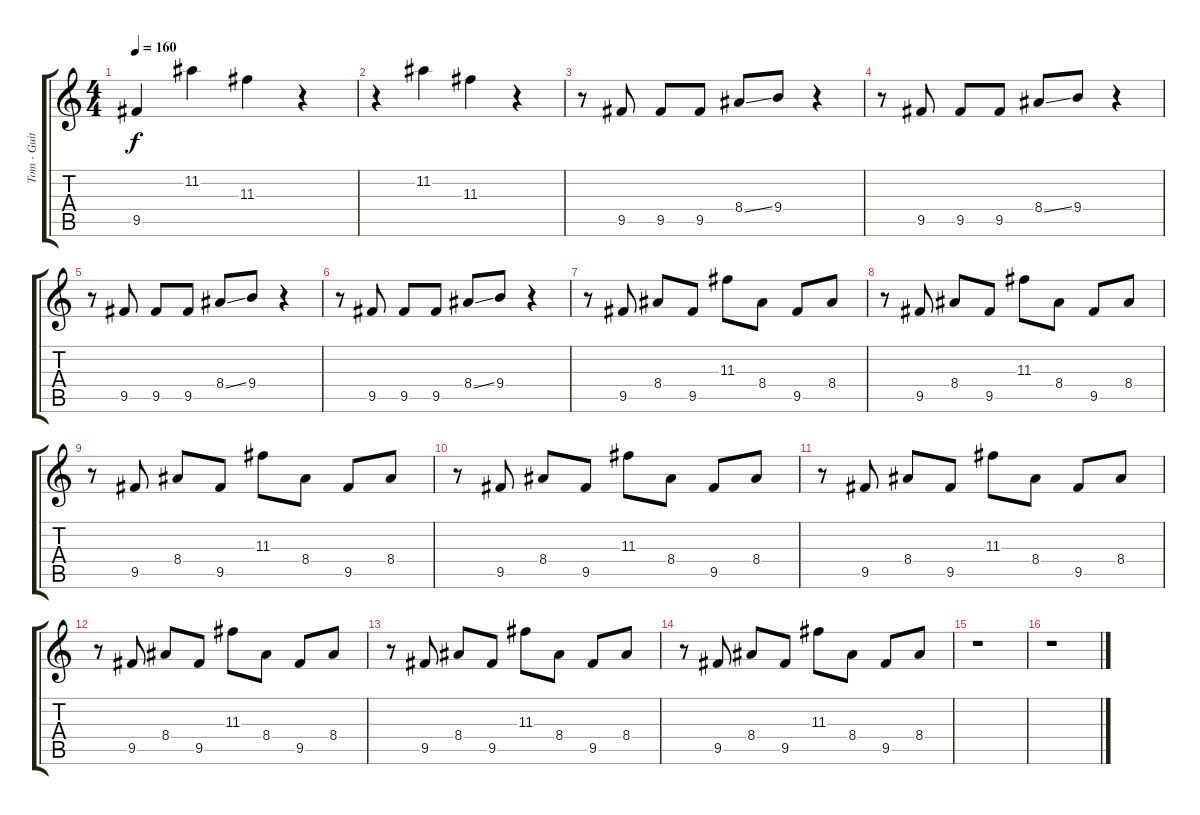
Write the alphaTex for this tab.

\track ("Tom - Guitar" "Tom - Guit") {instrument electricguitarclean}
\staff {score tabs}
\tuning (E4 B3 G3 D3 A2 E2) {hide}
\ts (4 4)
\tempo 160
\clef g2
\ks c
9.5.4{dy f} 11.2.4 11.3.4 r.4 |
r.4 11.2.4 11.3.4 r.4 |
r.8 9.5.8 9.5.8 9.5.8 8.4{ss}.8 9.4.8 r.4 |
r.8 9.5.8 9.5.8 9.5.8 8.4{ss}.8 9.4.8 r.4 |
r.8 9.5.8 9.5.8 9.5.8 8.4{ss}.8 9.4.8 r.4 |
r.8 9.5.8 9.5.8 9.5.8 8.4{ss}.8 9.4.8 r.4 |
r.8 9.5.8 8.4.8 9.5.8 11.3.8 8.4.8 9.5.8 8.4.8 |
r.8 9.5.8 8.4.8 9.5.8 11.3.8 8.4.8 9.5.8 8.4.8 |
r.8 9.5.8 8.4.8 9.5.8 11.3.8 8.4.8 9.5.8 8.4.8 |
r.8 9.5.8 8.4.8 9.5.8 11.3.8 8.4.8 9.5.8 8.4.8 |
r.8 9.5.8 8.4.8 9.5.8 11.3.8 8.4.8 9.5.8 8.4.8 |
r.8 9.5.8 8.4.8 9.5.8 11.3.8 8.4.8 9.5.8 8.4.8 |
r.8 9.5.8 8.4.8 9.5.8 11.3.8 8.4.8 9.5.8 8.4.8 |
r.8 9.5.8 8.4.8 9.5.8 11.3.8 8.4.8 9.5.8 8.4.8 |
r.1 |
r.1
